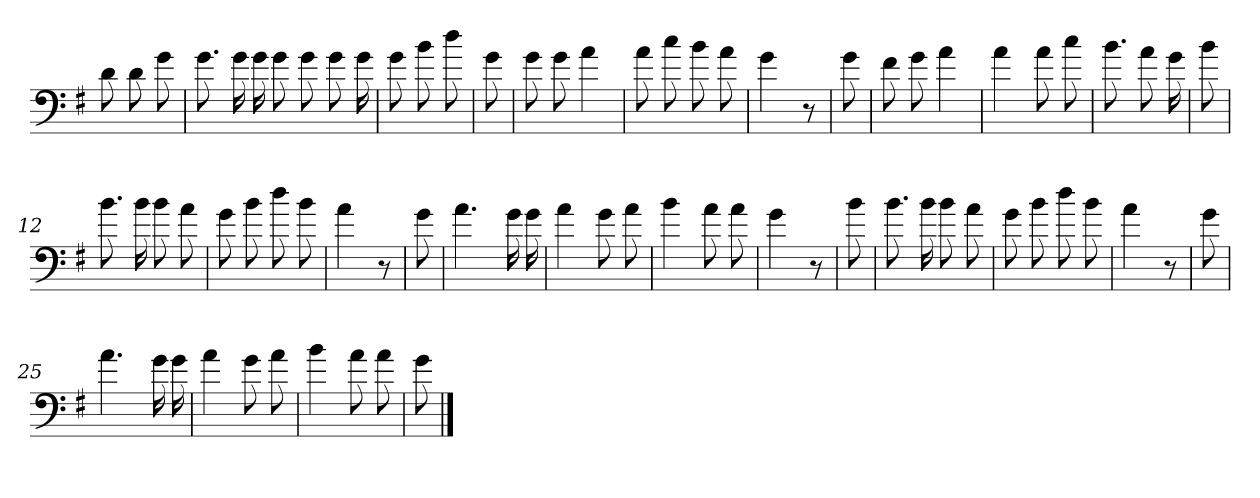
**kern
*part1
*staff1
*clefF4
*k[f#]
*G:
=
8d
8d
8g
=1
8.g
16g
16g
8g
8g
8g
16g
=2
8g
8b
8dd
=3
8g
=4
8g
8g
4a
=5
8a
8cc
8b
8a
=6
4g
8r
=7
8g
=8
8f#
8g
4a
=9
4a
8a
8cc
=10
8.b
8a
16g
=11
8b
=12
8.b
16b
8b
8a
=13
8g
8b
8dd
8b
=14
4a
8r
=15
8g
=16
4.a
16g
16g
=17
4a
8g
8a
=18
4b
8a
8a
=19
4g
8r
=20
8b
=21
8.b
16b
8b
8a
=22
8g
8b
8dd
8b
=23
4a
8r
=24
8g
=25
4.a
16g
16g
=26
4a
8g
8a
=27
4b
8a
8a
=28
8g
==
*-
